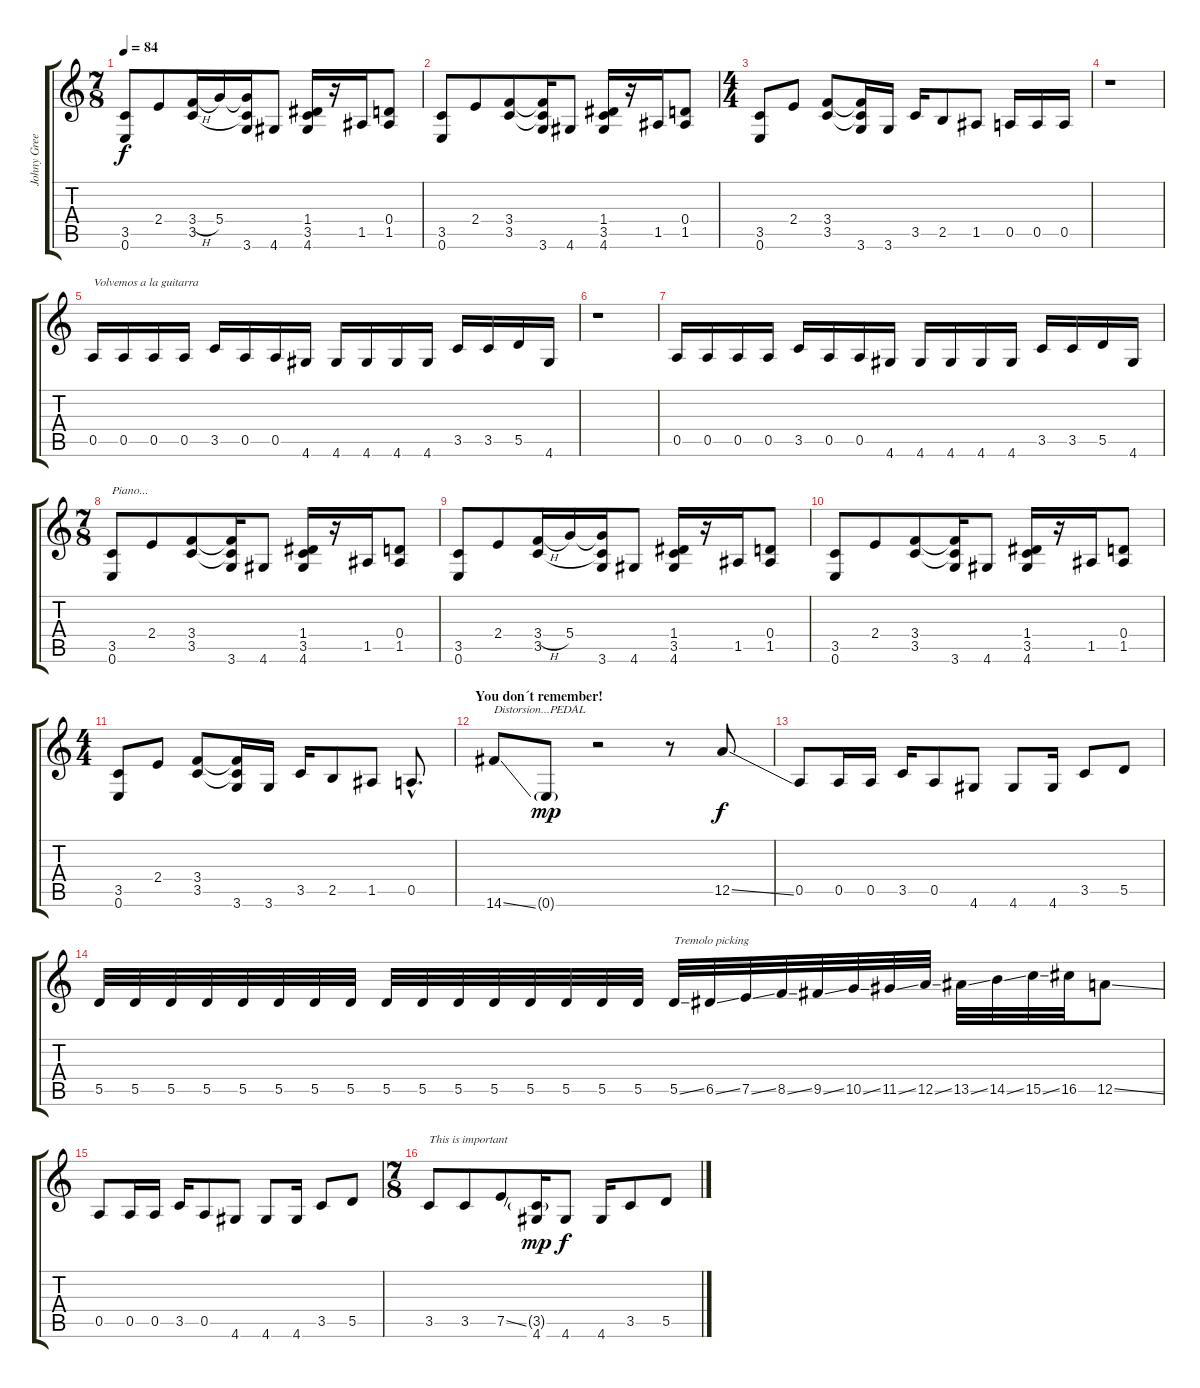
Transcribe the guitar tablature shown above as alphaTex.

\track ("Johny Greenwood" "Johny Gree") {instrument electricguitarjazz}
\staff {score tabs}
\tuning (E4 B3 G3 D3 A2 E2) {hide}
\ts (7 8)
\tempo 84
\clef g2
\ks c
(3.5 0.6).8{dy f} 2.4.8 (3.4{h} 3.5).16 5.4.16 (5.4{t} 3.5{t} 3.6).16 4.6.8 (1.4 3.5 4.6).16 r.16 1.5.16 (0.4 1.5).8 |
(3.5 0.6).8{volume 11 instrument electricgrandpiano} 2.4.8 (3.4 3.5).8 (3.4{t} 3.5{t} 3.6).16 4.6.8 (1.4 3.5 4.6).16 r.16 1.5.16 (0.4 1.5).8 |
\ts (4 4)
(3.5 0.6).8 2.4.8 (3.4 3.5).8 (3.4{t} 3.5{t} 3.6).16 3.6.16 3.5.16 2.5.8 1.5.8 0.5.16 0.5.16 0.5.16 |
r.1 |
0.5.16{txt "Volvemos a la guitarra" volume 10 instrument electricguitarjazz} 0.5.16 0.5.16 0.5.16 3.5.16 0.5.16 0.5.16 4.6.16 4.6.16 4.6.16 4.6.16 4.6.16 3.5.16 3.5.16 5.5.16 4.6.16 |
r.1 |
0.5.16 0.5.16 0.5.16 0.5.16 3.5.16 0.5.16 0.5.16 4.6.16 4.6.16 4.6.16 4.6.16 4.6.16 3.5.16 3.5.16 5.5.16 4.6.16 |
\ts (7 8)
(3.5 0.6).8{txt "Piano..." volume 10 instrument electricgrandpiano} 2.4.8 (3.4 3.5).8 (3.4{t} 3.5{t} 3.6).16 4.6.8 (1.4 3.5 4.6).16 r.16 1.5.16 (0.4 1.5).8 |
(3.5 0.6).8 2.4.8 (3.4{h} 3.5).16 5.4.16 (5.4{t} 3.5{t} 3.6).16 4.6.8 (1.4 3.5 4.6).16 r.16 1.5.16 (0.4 1.5).8 |
(3.5 0.6).8{volume 12 instrument electricgrandpiano} 2.4.8 (3.4 3.5).8 (3.4{t} 3.5{t} 3.6).16 4.6.8 (1.4 3.5 4.6).16 r.16 1.5.16 (0.4 1.5).8 |
\ts (4 4)
(3.5 0.6).8 2.4.8 (3.4 3.5).8 (3.4{t} 3.5{t} 3.6).16 3.6.16 3.5.16 2.5.8 1.5.8 0.5{hac}.8{d} |
\section ("" "You don´t remember!")
14.6{ss}.8{txt "Distorsion...PEDAL" volume 16 instrument distortionguitar} 0.6{g}.8{dy mp} r.2 r.8 12.5{ss}.8{dy f} |
0.5.8 0.5.16 0.5.16 3.5.16 0.5.8 4.6.8 4.6.8 4.6.16 3.5.8 5.5.8 |
5.5.32 5.5.32 5.5.32 5.5.32 5.5.32 5.5.32 5.5.32 5.5.32 5.5.32 5.5.32 5.5.32 5.5.32 5.5.32 5.5.32 5.5.32 5.5.32 5.5{ss}.32{txt "Tremolo picking"} 6.5{ss}.32 7.5{ss}.32 8.5{ss}.32 9.5{ss}.32 10.5{ss}.32 11.5{ss}.32 12.5{ss}.32 13.5{ss}.32 14.5{ss}.32 15.5{ss}.32 16.5.32 12.5{ss}.8 |
0.5.8 0.5.16 0.5.16 3.5.16 0.5.8 4.6.8 4.6.8 4.6.16 3.5.8 5.5.8 |
\ts (7 8)
3.5.8{txt "This is important" volume 13 instrument overdrivenguitar} 3.5.8 7.5{ss}.8 (3.5{g} 4.6).16{dy mp} 4.6.8{dy f} 4.6.16 3.5.8 5.5.8
